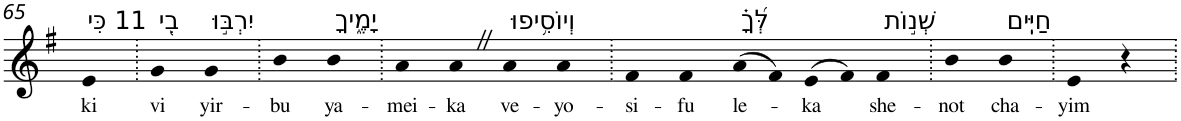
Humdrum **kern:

**kern	**text
*part1	*part1
*staff1	*staff1
*I"Piano	*
*I'Pno	*
!!LO:PB:g=z
*clefG2	*
*k[f#]	*
*G:	*
=65	=65
!LO:TX:a:t=11 כִּי	!
!	!LO:LY:b
4e	ki
=66.	=66.
!LO:TX:a:t=בִ֭י	!
!	!LO:LY:b
4g	vi
!LO:TX:a:t=יִרְבּ֣וּ	!
!	!LO:LY:b
4g	yir-
=67.	=67.
!	!LO:LY:b
4b	-bu
!LO:TX:a:t=יָמֶ֑יךָ	!
!	!LO:LY:b
4b	ya-
=68.	=68.
!	!LO:LY:b
4a	-mei-
!	!LO:LY:b
4aZ	-ka
!LO:TX:a:t=וְיוֹסִ֥יפוּ	!
!	!LO:LY:b
4a	ve-
!	!LO:LY:b
4a	-yo-
=69.	=69.
!	!LO:LY:b
4f#	-si-
!	!LO:LY:b
4f#	-fu
!LO:TX:a:t=לְּ֝ךָ֗	!
!	!LO:LY:b
(>8a	le-
8f#)	.
!	!LO:LY:b
(>8e	-ka
8f#)	.
!LO:TX:a:t=שְׁנ֣וֹת	!
!	!LO:LY:b
4f#	she-
=70.	=70.
!	!LO:LY:b
4b	-not
!LO:TX:a:t=חַיִּֽים	!
!	!LO:LY:b
4b	cha-
=71.	=71.
!	!LO:LY:b
4e	-yim
4r	.
=.	=.
*-	*-
